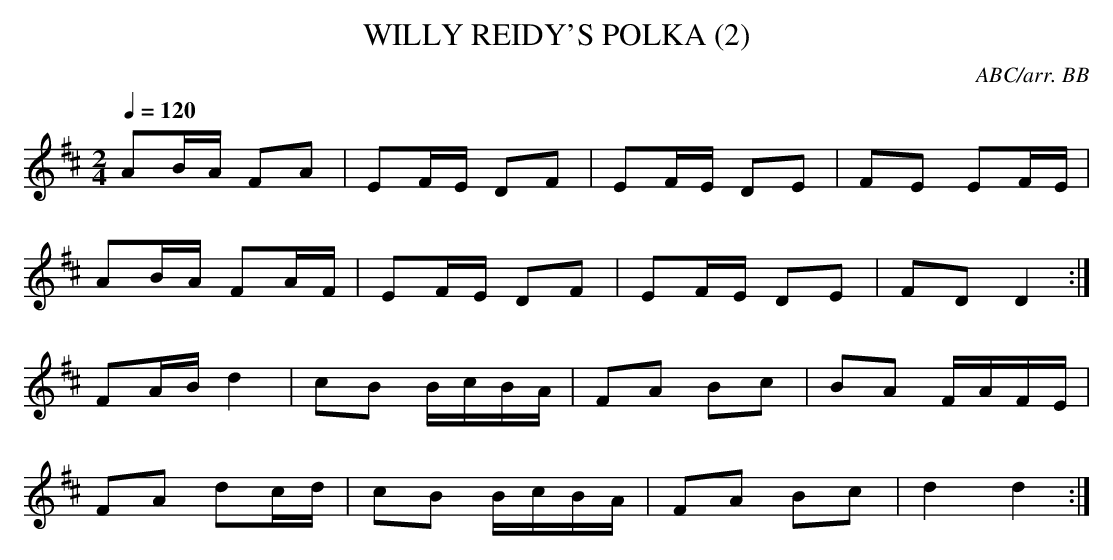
X:1
T:WILLY REIDY'S POLKA (2)
C:ABC/arr. BB
Q:1/4=120
L:1/8
M:2/4
K:D % source key = A
AB/2A/2 FA|EF/2E/2 DF|EF/2E/2 DE|FE EF/2E/2|
AB/2A/2 FA/2F/2|EF/2E/2 DF|EF/2E/2 DE|FD D2 :|
FA/2B/2 d2|cB B/2c/2B/2A/2|FA Bc|BA F/2A/2F/2E/2|
FA dc/2d/2|cB B/2c/2B/2A/2|FA Bc|d2 d2 :|
